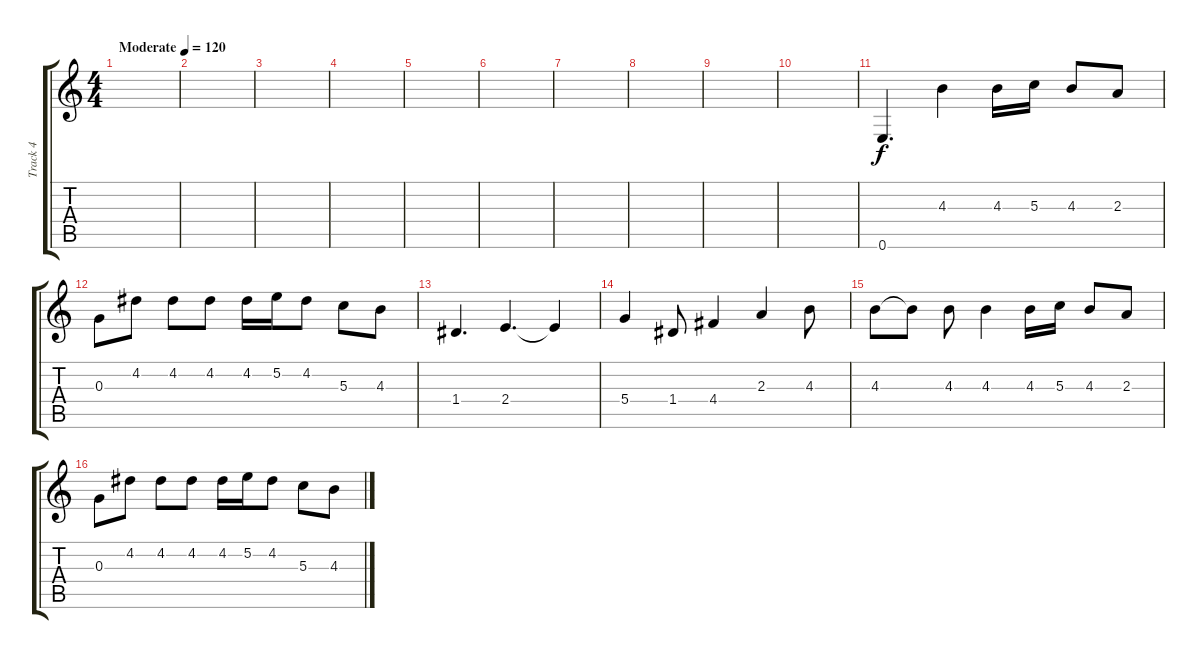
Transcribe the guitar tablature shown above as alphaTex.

\track ("Track 4" "Track 4") {instrument distortionguitar}
\staff {score tabs}
\tuning (E4 B3 G3 D3 A2 E2) {hide}
\ts (4 4)
\tempo (120 "Moderate")
\clef g2
\ks c
|
|
|
|
|
|
|
|
|
|
0.6.4{d} 4.3.4 4.3.16 5.3.16 4.3.8 2.3.8 |
0.3.8 4.2.8 4.2.8 4.2.8 4.2.16 5.2.16 4.2.8 5.3.8 4.3.8 |
1.4.4{d} 2.4.4{d} 2.4{t}.4 |
5.4.4 1.4.8 4.4.4 2.3.4 4.3.8 |
4.3.8 4.3{t}.8 4.3.8 4.3.4 4.3.16 5.3.16 4.3.8 2.3.8 |
0.3.8 4.2.8 4.2.8 4.2.8 4.2.16 5.2.16 4.2.8 5.3.8 4.3.8
